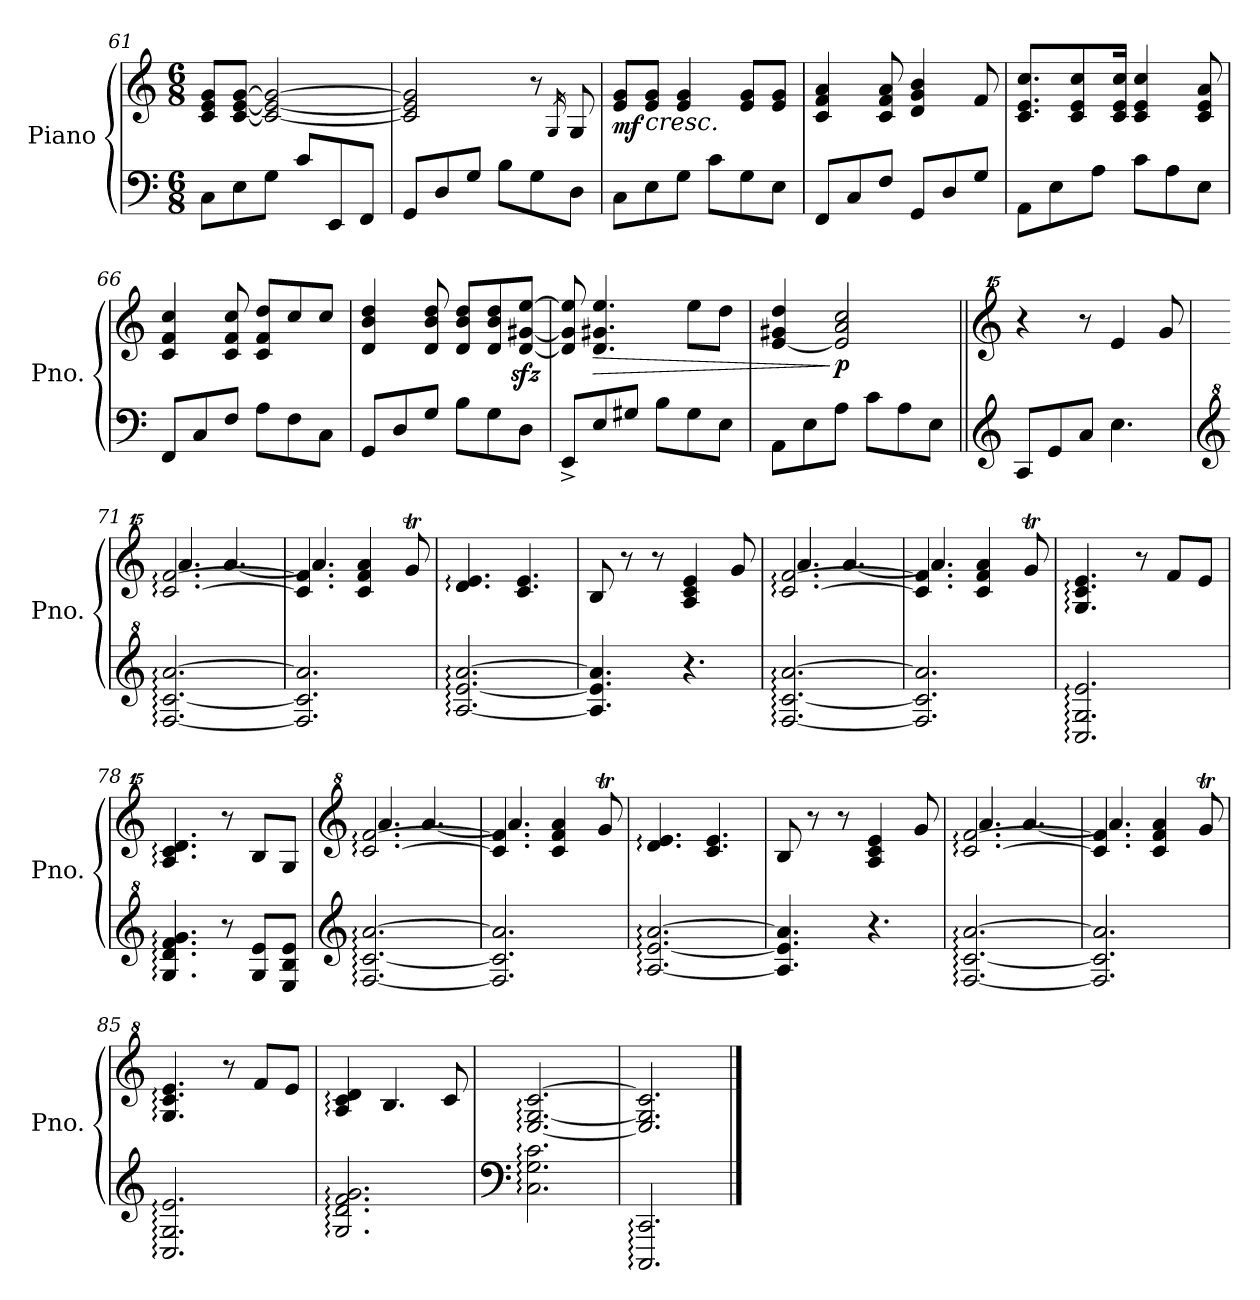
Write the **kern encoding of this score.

**kern	**kern	**dynam
*part1	*part1	*part1
*staff2	*staff1	*staff1/2
*I"Piano	*	*
*I'Pno.	*	*
*clefF4	*clefG2	*
*k[]	*k[]	*
*M6/8	*M6/8	*
=61	=61	=61
8C\L	8c/ 8e/ 8g/L	.
8E\	[8c/ [8e/ [8g/J	.
8G\J	2c/_ 2e/_ 2g/_	.
8c/L	.	.
8EE/	.	.
8FF/J	.	.
=62	=62	=62
8GG/L	2c/] 2e/] 2g/]	.
8D/	.	.
8G/J	.	.
8B\L	.	.
8G\	8r	.
.	16qG/	.
8D\J	8G/	.
=63	=63	=63
!	!	!LO:DY:b
8C\L	8e/ 8g/L	mf
!	!LO:TX:b:i:t=cresc.	!
8E\	8e/ 8g/J	.
8G\J	4e/ 4g/	.
8c\L	.	.
8G\	8e/ 8g/L	.
8E\J	8e/ 8g/J	.
=64	=64	=64
8FF/L	4c/ 4f/ 4a/	.
8C/	.	.
8F/J	8c/ 8f/ 8a/	.
8GG/L	4d/ 4g/ 4b/	.
8D/	.	.
8G/J	8f/	.
=65	=65	=65
8AA\L	8.c/ 8.e/ 8.cc/L	.
8E\	.	.
.	8c/ 8e/ 8cc/	.
8A\J	.	.
.	16c/ 16e/ 16cc/Jk	.
8c\L	4c/ 4e/ 4cc/	.
8A\	.	.
8E\J	8c/ 8e/ 8a/	.
=66	=66	=66
8FF/L	4c/ 4f/ 4cc/	.
8C/	.	.
8F/J	8c/ 8f/ 8cc/	.
8A\L	8c/ 8f/ 8dd/L	.
8F\	8cc/	.
8C\J	8cc/J	.
=67	=67	=67
8GG/L	4d/ 4b/ 4dd/	.
8D/	.	.
8G/J	8d/ 8b/ 8dd/	.
8B\L	8d/ 8b/ 8dd/L	.
8G\	8d/ 8b/ 8dd/	.
8D\J	[8d/zz< [8g#X/zz< [8ee/zz<J	.
=68	=68	=68
8EE^/L	8d/] 8g#/] 8ee/]	.
!	!	!LO:HP:b
8E/	4.d/ 4.g#X/ 4.ee/	>
8G#X/J	.	.
8B\L	.	.
8G#\	8ee\L	.
8E\J	8dd\J	.
=69	=69	=69
8AA\L	[4e/ 4g#X/ 4dd/	.
8E\	.	.
!	!	!LO:DY:n=1:b
8A\J	2e/] 2a/ 2cc/	] p
8c\L	.	.
8A\	.	.
8E\J	.	.
=70||	=70||	=70||
*clefG2	*clefG^^2	*
8A/L	4r	.
8e/	.	.
8a/J	8r	.
4.cc\	4eee/	.
.	8ggg/	.
=71	=71	=71
*clefG^2	*	*
*	*^	*
[2.f/: [2.cc/: [2.aa/:	[2.ccc/: [2.fff/:	4.aaa/	.
.	.	[4.aaa/	.
=72	=72	=72	=72
2.f/] 2.cc/] 2.aa/]	4.ccc/] 4.fff/]	4.aaa/]	.
.	4ccc/ 4fff/ 4aaa/	4.ryy	.
.	8gggT/	.	.
*	*v	*v	*
=73	=73	=73
[2.a/: [2.ee/: [2.aa/:	4.ddd/: 4.eee/:	.
.	4.ccc/ 4.eee/	.
=74	=74	=74
4.a/] 4.ee/] 4.aa/]	8bb/	.
.	8r	.
.	8r	.
4.r	4aa/ 4ccc/ 4eee/	.
.	8ggg/	.
=75	=75	=75
*	*^	*
[2.f/: [2.cc/: [2.aa/:	[2.ccc/: [2.fff/:	4.aaa/	.
.	.	[4.aaa/	.
=76	=76	=76	=76
2.f/] 2.cc/] 2.aa/]	4.ccc/] 4.fff/]	4.aaa/]	.
.	4ccc/ 4fff/ 4aaa/	4.ryy	.
.	8gggT/	.	.
*	*v	*v	*
=77	=77	=77
2.c/: 2.g/: 2.ee/:	4.gg/: 4.ccc/: 4.eee/:	.
.	8r	.
.	8fff/L	.
.	8eee/J	.
=78	=78	=78
4.g/: 4.dd/: 4.ff/: 4.gg/:	4.aa/: 4.ccc/: 4.ddd/:	.
8r	8r	.
8g/ 8ee/L	8bb/L	.
8e/ 8b/ 8ee/J	8gg/J	.
=79	=79	=79
*clefG2	*clefG^2	*
*	*^	*
[2.F/: [2.c/: [2.a/:	[2.cc/: [2.ff/:	4.aa/	.
.	.	[4.aa/	.
=80	=80	=80	=80
2.F/] 2.c/] 2.a/]	4.cc/] 4.ff/]	4.aa/]	.
.	4cc/ 4ff/ 4aa/	4.ryy	.
.	8ggT/	.	.
*	*v	*v	*
=81	=81	=81
[2.A/: [2.e/: [2.a/:	4.dd/: 4.ee/:	.
.	4.cc/ 4.ee/	.
=82	=82	=82
4.A/] 4.e/] 4.a/]	8b/	.
.	8r	.
.	8r	.
4.r	4a/ 4cc/ 4ee/	.
.	8gg/	.
=83	=83	=83
*	*^	*
[2.F/: [2.c/: [2.a/:	[2.cc/: [2.ff/:	4.aa/	.
.	.	[4.aa/	.
=84	=84	=84	=84
2.F/] 2.c/] 2.a/]	4.cc/] 4.ff/]	4.aa/]	.
.	4cc/ 4ff/ 4aa/	4.ryy	.
.	8ggT/	.	.
*	*v	*v	*
=85	=85	=85
2.C/: 2.G/: 2.e/:	4.g/: 4.cc/: 4.ee/:	.
.	8r	.
.	8ff/L	.
.	8ee/J	.
=86	=86	=86
2.G/: 2.d/: 2.f/: 2.g/:	4a/: 4cc/: 4dd/:	.
.	4.b/	.
.	8cc/	.
=87	=87	=87
*clefF4	*	*
2.C\: 2.G\: 2.c\:	[2.e/: [2.g/: [2.cc/:	.
=88	=88	=88
2.CCC/: 2.CC/:	2.e/] 2.g/] 2.cc/]	.
==	==	==
*-	*-	*-
